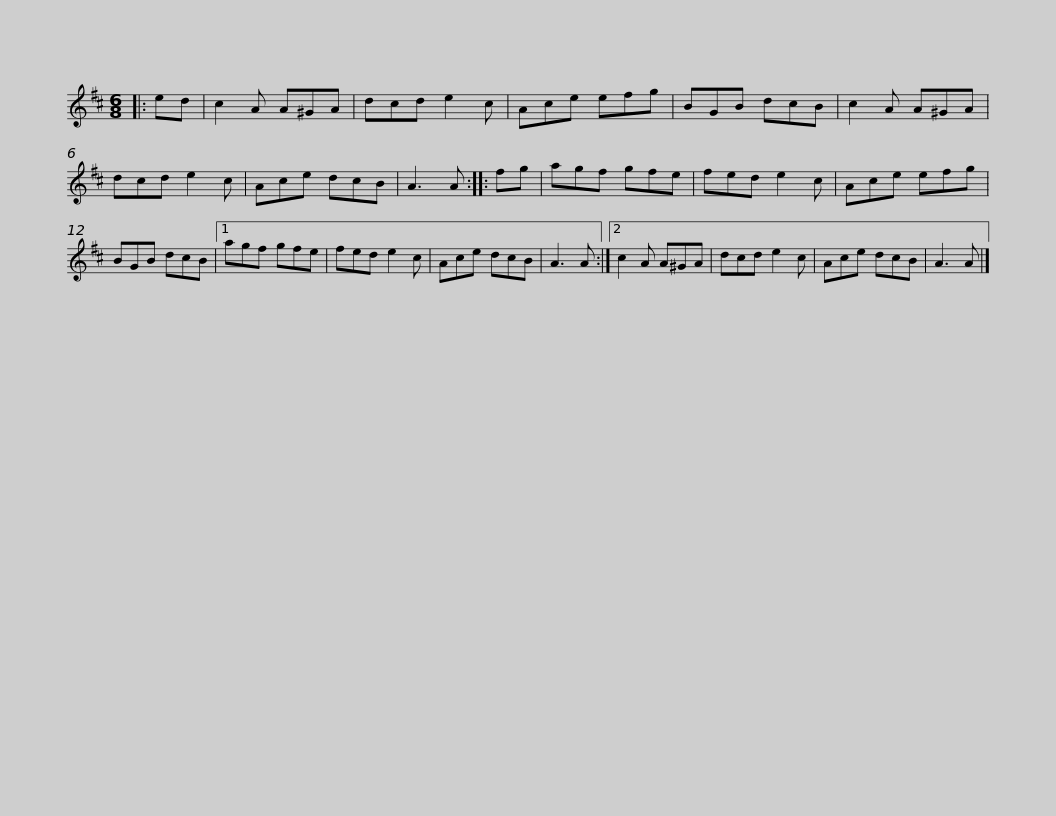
X:1
L:1/8
M:6/8
I:linebreak $
K:D
V:1 treble
V:1
|: ed | c2 A A^GA | dcd e2 c | Ace efg | BGB dcB | %5
 c2 A A^GA | dcd e2 c | Ace dcB |$ A3 A :: fg | %10
 agf gfe | fed e2 c | Ace efg | BGB dcB |1 agf gfe | %15
 fed e2 c |$ Ace dcB | A3 A :|2 c2 A A^GA | dcd e2 c | %20
 Ace dcB | A3 A |] %22
